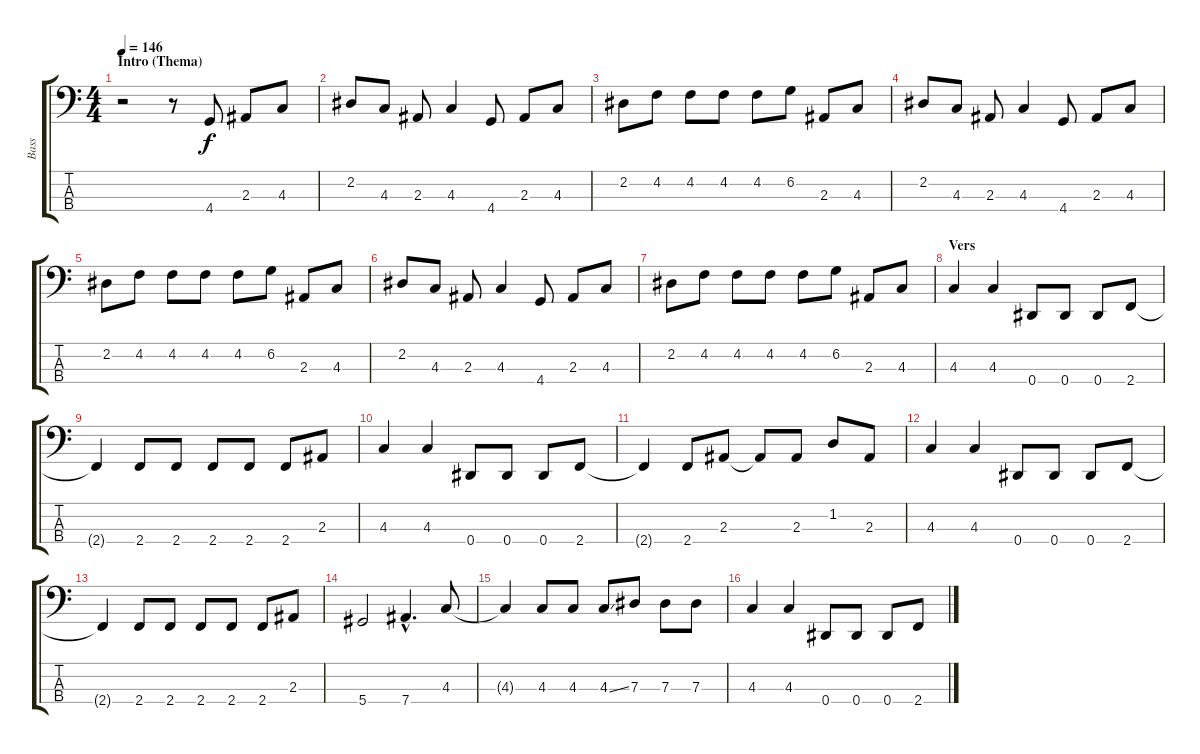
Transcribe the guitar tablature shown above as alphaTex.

\track ("Bass" "Bass") {instrument electricbasspick}
\staff {score tabs}
\tuning (Gb2 Db2 Ab1 Eb1) {hide}
\ts (4 4)
\section ("" "Intro (Thema)")
\tempo 146
\clef f4
\ks c
r.2{dy f instrument electricbasspick} r.8 4.4.8 2.3.8 4.3.8 |
2.2.8 4.3.8 2.3.8 4.3.4 4.4.8 2.3.8 4.3.8 |
2.2.8 4.2.8 4.2.8 4.2.8 4.2.8 6.2.8 2.3.8 4.3.8 |
2.2.8 4.3.8 2.3.8 4.3.4 4.4.8 2.3.8 4.3.8 |
2.2.8 4.2.8 4.2.8 4.2.8 4.2.8 6.2.8 2.3.8 4.3.8 |
2.2.8 4.3.8 2.3.8 4.3.4 4.4.8 2.3.8 4.3.8 |
2.2.8 4.2.8 4.2.8 4.2.8 4.2.8 6.2.8 2.3.8 4.3.8 |
\section ("" "Vers")
4.3.4 4.3.4 0.4.8 0.4.8 0.4.8 2.4.8 |
2.4{t}.4 2.4.8 2.4.8 2.4.8 2.4.8 2.4.8 2.3.8 |
4.3.4 4.3.4 0.4.8 0.4.8 0.4.8 2.4.8 |
2.4{t}.4 2.4.8 2.3.8 2.3{t}.8 2.3.8 1.2.8 2.3.8 |
4.3.4 4.3.4 0.4.8 0.4.8 0.4.8 2.4.8 |
2.4{t}.4 2.4.8 2.4.8 2.4.8 2.4.8 2.4.8 2.3.8 |
5.4.2 7.4{hac}.4{d} 4.3.8 |
4.3{t}.4 4.3.8 4.3.8 4.3{ss}.8 7.3.8 7.3.8 7.3.8 |
4.3.4 4.3.4 0.4.8 0.4.8 0.4.8 2.4.8
